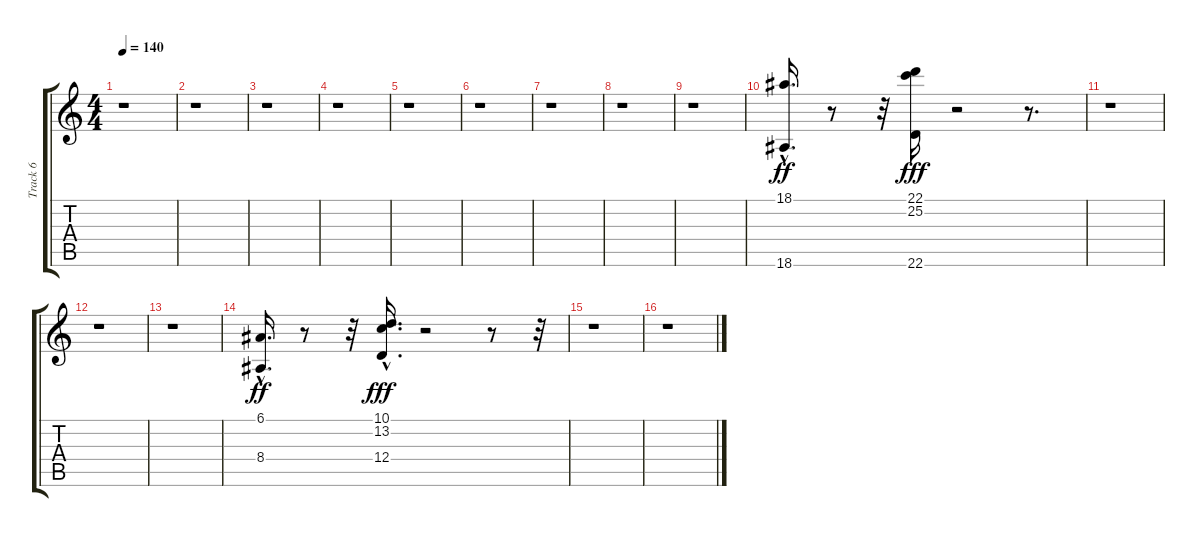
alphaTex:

\track ("Track 6" "Track 6") {instrument orchestrahit}
\staff {score tabs}
\tuning (E4 B3 G3 D3 A2 E2) {hide}
\ts (4 4)
\tempo 140
\clef g2
\ks c
r.1{dy fff} |
r.1 |
r.1 |
r.1 |
r.1 |
r.1 |
r.1 |
r.1 |
r.1 |
(18.1 18.6{hac}).16{d dy ff} r.8 r.32 (22.1 25.2 22.6).16{dy fff} r.2 r.8{d} |
r.1 |
r.1 |
r.1 |
(6.1 8.4{hac}).16{d dy ff} r.8 r.32 (10.1 13.2 12.4{hac}).16{d dy fff} r.2 r.8 r.32 |
r.1 |
r.1
